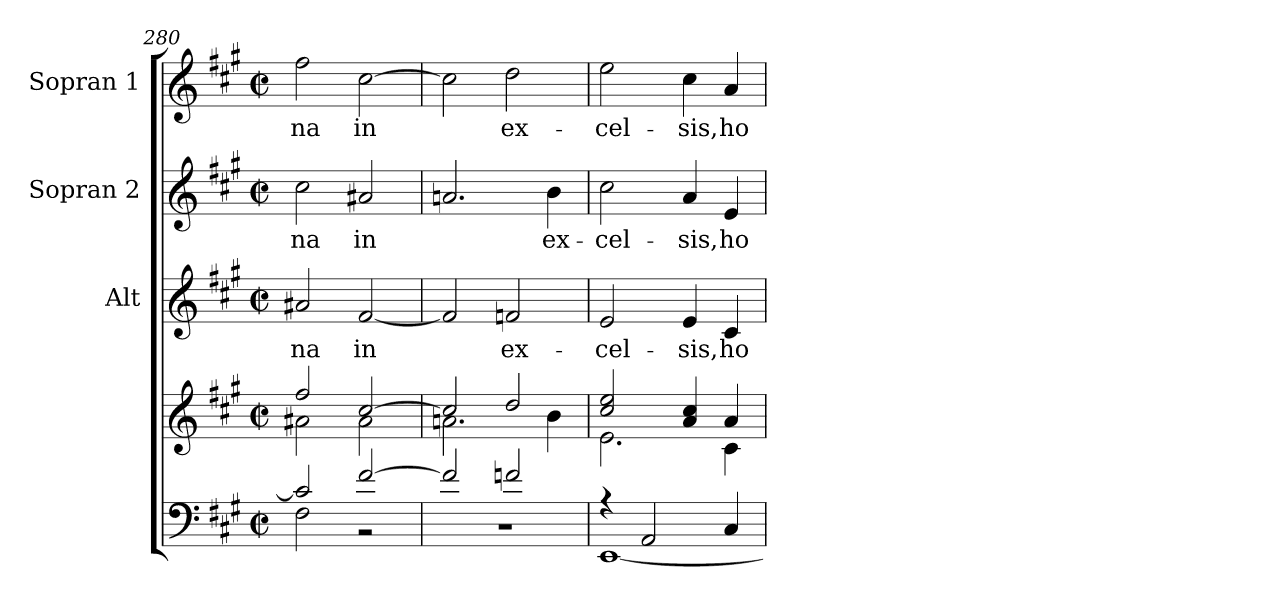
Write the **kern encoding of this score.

**kern	**kern	**kern	**text	**kern	**text	**kern	**text
*part4	*part4	*part3	*part3	*part2	*part2	*part1	*part1
*staff5	*staff4	*staff3	*staff3	*staff2	*staff2	*staff1	*staff1
*	*	*I"Alt	*	*I"Sopran 2	*	*I"Sopran 1	*
*	*	*I'A.	*	*I'S. 2	*	*I'S. 1	*
*clefF4	*clefG2	*clefG2	*	*clefG2	*	*clefG2	*
*k[f#c#g#]	*k[f#c#g#]	*k[f#c#g#]	*	*k[f#c#g#]	*	*k[f#c#g#]	*
*A:	*A:	*A:	*	*A:	*	*A:	*
*M2/2	*M2/2	*M2/2	*	*M2/2	*	*M2/2	*
*met(c|)	*met(c|)	*met(c|)	*	*met(c|)	*	*met(c|)	*
=280	=280	=280	=280	=280	=280	=280	=280
*^	*^	*	*	*	*	*	*
!	!	!	!	!	!LO:LY:b	!	!LO:LY:b	!	!LO:LY:b
2c#/]	2F#\	2ff#/	2a#X\	2a#X/	-na	2cc#\	-na	2ff#\	-na
!	!	!	!	!	!LO:LY:b	!	!LO:LY:b	!	!LO:LY:b
[>2f#/	2r	[>2cc#/	2a#\	[2f#/	in	2a#X/	in	[2cc#\	in
=281	=281	=281	=281	=281	=281	=281	=281	=281	=281
2f#/]	1r	2cc#/]	2.an\	2f#/]	.	2.an/	.	2cc#\]	.
!	!	!	!	!	!LO:LY:b	!	!	!	!LO:LY:b
2fn/	.	2dd/	.	2fn/	ex-	.	.	2dd\	ex-
!	!	!	!	!	!	!	!LO:LY:b	!	!
.	.	.	4b\	.	.	4b\	ex-	.	.
=282	=282	=282	=282	=282	=282	=282	=282	=282	=282
!	!	!	!	!	!LO:LY:b	!	!LO:LY:b	!	!LO:LY:b
4r	[<1EE	2cc#/ 2ee/	2.e\	2e/	-cel-	2cc#\	-cel-	2ee\	-cel-
2AA/	.	.	.	.	.	.	.	.	.
!	!	!	!	!	!LO:LY:b	!	!LO:LY:b	!	!LO:LY:b
.	.	4a/ 4cc#/	.	4e/	-sis,	4a/	-sis,	4cc#\	-sis,
!	!	!	!	!	!LO:LY:b	!	!LO:LY:b	!	!LO:LY:b
4C#/	.	4a/	4c#\	4c#/	ho-	4e/	ho-	4a/	ho-
*v	*v	*	*	*	*	*	*	*	*
*	*v	*v	*	*	*	*	*	*
=	=	=	=	=	=	=	=
*-	*-	*-	*-	*-	*-	*-	*-
